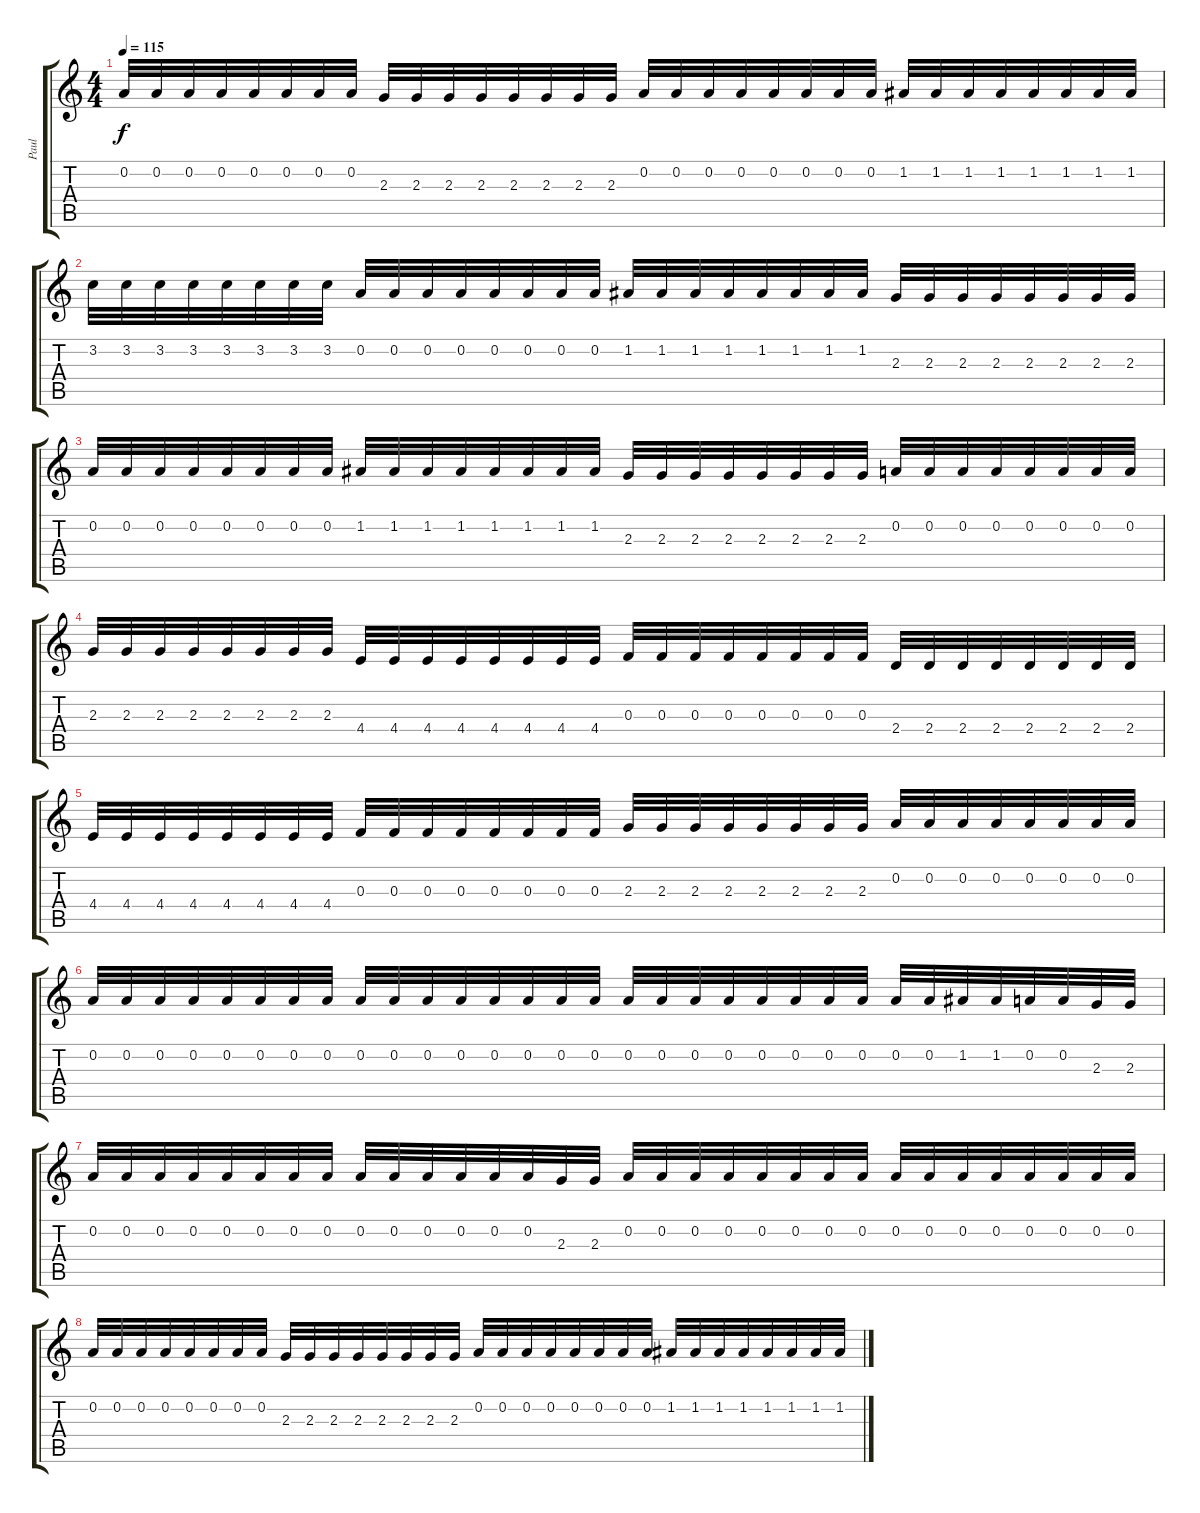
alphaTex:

\track ("Paul" "Paul") {instrument distortionguitar}
\staff {score tabs}
\tuning (D4 A3 F3 C3 G2 D2) {hide}
\ts (4 4)
\tempo 115
\clef g2
\ks c
0.2.32{dy f} 0.2.32 0.2.32 0.2.32 0.2.32 0.2.32 0.2.32 0.2.32 2.3.32 2.3.32 2.3.32 2.3.32 2.3.32 2.3.32 2.3.32 2.3.32 0.2.32 0.2.32 0.2.32 0.2.32 0.2.32 0.2.32 0.2.32 0.2.32 1.2.32 1.2.32 1.2.32 1.2.32 1.2.32 1.2.32 1.2.32 1.2.32 |
3.2.32 3.2.32 3.2.32 3.2.32 3.2.32 3.2.32 3.2.32 3.2.32 0.2.32 0.2.32 0.2.32 0.2.32 0.2.32 0.2.32 0.2.32 0.2.32 1.2.32 1.2.32 1.2.32 1.2.32 1.2.32 1.2.32 1.2.32 1.2.32 2.3.32 2.3.32 2.3.32 2.3.32 2.3.32 2.3.32 2.3.32 2.3.32 |
0.2.32 0.2.32 0.2.32 0.2.32 0.2.32 0.2.32 0.2.32 0.2.32 1.2.32 1.2.32 1.2.32 1.2.32 1.2.32 1.2.32 1.2.32 1.2.32 2.3.32 2.3.32 2.3.32 2.3.32 2.3.32 2.3.32 2.3.32 2.3.32 0.2.32 0.2.32 0.2.32 0.2.32 0.2.32 0.2.32 0.2.32 0.2.32 |
2.3.32 2.3.32 2.3.32 2.3.32 2.3.32 2.3.32 2.3.32 2.3.32 4.4.32 4.4.32 4.4.32 4.4.32 4.4.32 4.4.32 4.4.32 4.4.32 0.3.32 0.3.32 0.3.32 0.3.32 0.3.32 0.3.32 0.3.32 0.3.32 2.4.32 2.4.32 2.4.32 2.4.32 2.4.32 2.4.32 2.4.32 2.4.32 |
4.4.32 4.4.32 4.4.32 4.4.32 4.4.32 4.4.32 4.4.32 4.4.32 0.3.32 0.3.32 0.3.32 0.3.32 0.3.32 0.3.32 0.3.32 0.3.32 2.3.32 2.3.32 2.3.32 2.3.32 2.3.32 2.3.32 2.3.32 2.3.32 0.2.32 0.2.32 0.2.32 0.2.32 0.2.32 0.2.32 0.2.32 0.2.32 |
0.2.32 0.2.32 0.2.32 0.2.32 0.2.32 0.2.32 0.2.32 0.2.32 0.2.32 0.2.32 0.2.32 0.2.32 0.2.32 0.2.32 0.2.32 0.2.32 0.2.32 0.2.32 0.2.32 0.2.32 0.2.32 0.2.32 0.2.32 0.2.32 0.2.32 0.2.32 1.2.32 1.2.32 0.2.32 0.2.32 2.3.32 2.3.32 |
0.2.32 0.2.32 0.2.32 0.2.32 0.2.32 0.2.32 0.2.32 0.2.32 0.2.32 0.2.32 0.2.32 0.2.32 0.2.32 0.2.32 2.3.32 2.3.32 0.2.32 0.2.32 0.2.32 0.2.32 0.2.32 0.2.32 0.2.32 0.2.32 0.2.32 0.2.32 0.2.32 0.2.32 0.2.32 0.2.32 0.2.32 0.2.32 |
0.2.32 0.2.32 0.2.32 0.2.32 0.2.32 0.2.32 0.2.32 0.2.32 2.3.32 2.3.32 2.3.32 2.3.32 2.3.32 2.3.32 2.3.32 2.3.32 0.2.32 0.2.32 0.2.32 0.2.32 0.2.32 0.2.32 0.2.32 0.2.32 1.2.32 1.2.32 1.2.32 1.2.32 1.2.32 1.2.32 1.2.32 1.2.32
